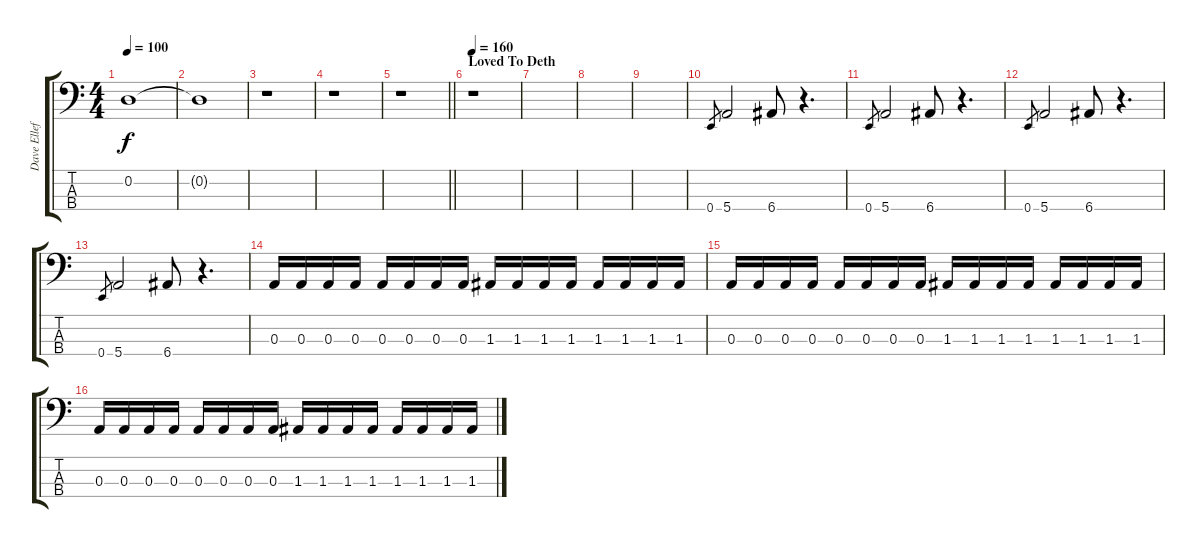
\track ("Dave Ellefson" "Dave Ellef") {instrument electricbasspick}
\staff {score tabs}
\tuning (G2 D2 A1 E1) {hide}
\ts (4 4)
\tempo 100
\clef f4
\ks c
0.2{t}.1{dy f} |
0.2{t}.1 |
r.1 |
r.1 |
\barLineRight lightlight
r.1 |
\section ("" "Loved To Deth")
\tempo 160
r.1 |
|
|
|
0.4.8{gr} 5.4.2 6.4.8 r.4{d} |
0.4.8{gr} 5.4.2 6.4.8 r.4{d} |
0.4.8{gr} 5.4.2 6.4.8 r.4{d} |
0.4.8{gr} 5.4.2 6.4.8 r.4{d} |
0.3.16 0.3.16 0.3.16 0.3.16 0.3.16 0.3.16 0.3.16 0.3.16 1.3.16 1.3.16 1.3.16 1.3.16 1.3.16 1.3.16 1.3.16 1.3.16 |
0.3.16 0.3.16 0.3.16 0.3.16 0.3.16 0.3.16 0.3.16 0.3.16 1.3.16 1.3.16 1.3.16 1.3.16 1.3.16 1.3.16 1.3.16 1.3.16 |
0.3.16 0.3.16 0.3.16 0.3.16 0.3.16 0.3.16 0.3.16 0.3.16 1.3.16 1.3.16 1.3.16 1.3.16 1.3.16 1.3.16 1.3.16 1.3.16
